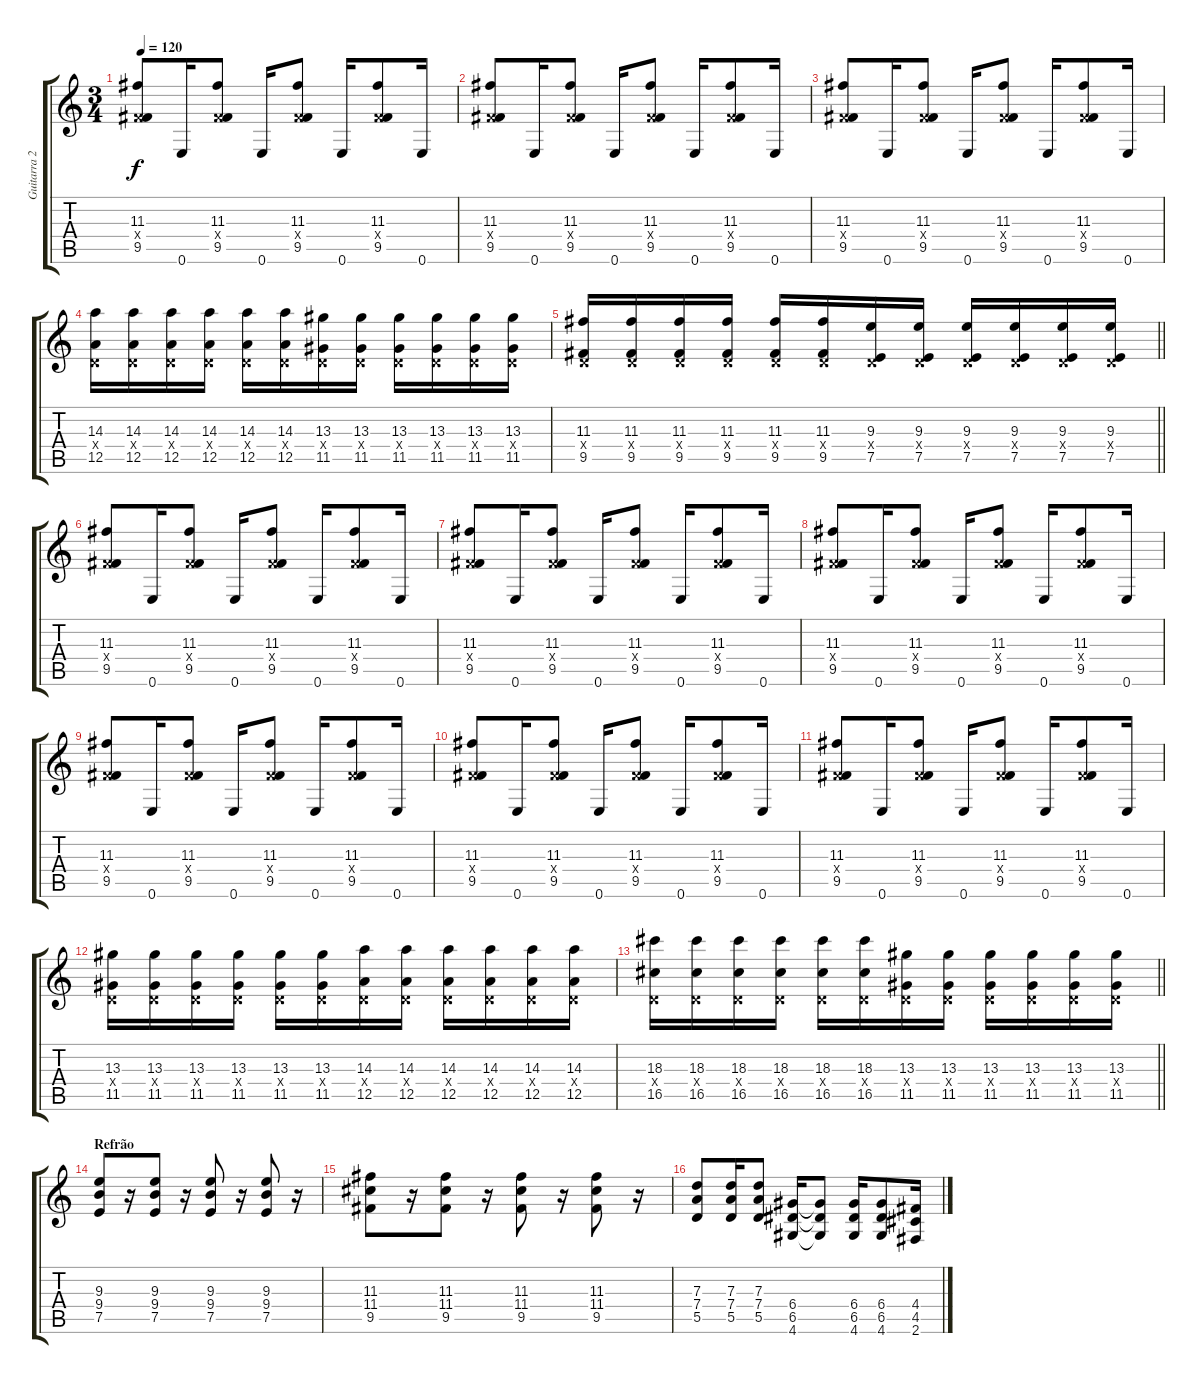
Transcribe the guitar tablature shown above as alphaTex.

\track ("Guitarra 2 - Erik" "Guitarra 2") {instrument overdrivenguitar}
\staff {score tabs}
\tuning (E4 B3 G3 D3 A2 E2) {hide}
\ts (3 4)
\tempo 120
\clef g2
\ks c
(11.3 4.4{x} 9.5).8{dy f} 0.6.16 (11.3 4.4{x} 9.5).8 0.6.16 (11.3 4.4{x} 9.5).8 0.6.16 (11.3 4.4{x} 9.5).8 0.6.16 |
(11.3 4.4{x} 9.5).8 0.6.16 (11.3 4.4{x} 9.5).8 0.6.16 (11.3 4.4{x} 9.5).8 0.6.16 (11.3 4.4{x} 9.5).8 0.6.16 |
(11.3 4.4{x} 9.5).8 0.6.16 (11.3 4.4{x} 9.5).8 0.6.16 (11.3 4.4{x} 9.5).8 0.6.16 (11.3 4.4{x} 9.5).8 0.6.16 |
(14.3 0.4{x} 12.5).16 (14.3 0.4{x} 12.5).16 (14.3 0.4{x} 12.5).16 (14.3 0.4{x} 12.5).16 (14.3 0.4{x} 12.5).16 (14.3 0.4{x} 12.5).16 (13.3 0.4{x} 11.5).16 (13.3 0.4{x} 11.5).16 (13.3 0.4{x} 11.5).16 (13.3 0.4{x} 11.5).16 (13.3 0.4{x} 11.5).16 (13.3 0.4{x} 11.5).16 |
\barLineRight lightlight
(11.3 0.4{x} 9.5).16 (11.3 0.4{x} 9.5).16 (11.3 0.4{x} 9.5).16 (11.3 0.4{x} 9.5).16 (11.3 0.4{x} 9.5).16 (11.3 0.4{x} 9.5).16 (9.3 0.4{x} 7.5).16 (9.3 0.4{x} 7.5).16 (9.3 0.4{x} 7.5).16 (9.3 0.4{x} 7.5).16 (9.3 0.4{x} 7.5).16 (9.3 0.4{x} 7.5).16 |
(11.3 4.4{x} 9.5).8 0.6.16 (11.3 4.4{x} 9.5).8 0.6.16 (11.3 4.4{x} 9.5).8 0.6.16 (11.3 4.4{x} 9.5).8 0.6.16 |
(11.3 4.4{x} 9.5).8 0.6.16 (11.3 4.4{x} 9.5).8 0.6.16 (11.3 4.4{x} 9.5).8 0.6.16 (11.3 4.4{x} 9.5).8 0.6.16 |
(11.3 4.4{x} 9.5).8 0.6.16 (11.3 4.4{x} 9.5).8 0.6.16 (11.3 4.4{x} 9.5).8 0.6.16 (11.3 4.4{x} 9.5).8 0.6.16 |
(11.3 4.4{x} 9.5).8 0.6.16 (11.3 4.4{x} 9.5).8 0.6.16 (11.3 4.4{x} 9.5).8 0.6.16 (11.3 4.4{x} 9.5).8 0.6.16 |
(11.3 4.4{x} 9.5).8 0.6.16 (11.3 4.4{x} 9.5).8 0.6.16 (11.3 4.4{x} 9.5).8 0.6.16 (11.3 4.4{x} 9.5).8 0.6.16 |
(11.3 4.4{x} 9.5).8 0.6.16 (11.3 4.4{x} 9.5).8 0.6.16 (11.3 4.4{x} 9.5).8 0.6.16 (11.3 4.4{x} 9.5).8 0.6.16 |
(13.3 0.4{x} 11.5).16 (13.3 0.4{x} 11.5).16 (13.3 0.4{x} 11.5).16 (13.3 0.4{x} 11.5).16 (13.3 0.4{x} 11.5).16 (13.3 0.4{x} 11.5).16 (14.3 0.4{x} 12.5).16 (14.3 0.4{x} 12.5).16 (14.3 0.4{x} 12.5).16 (14.3 0.4{x} 12.5).16 (14.3 0.4{x} 12.5).16 (14.3 0.4{x} 12.5).16 |
\barLineRight lightlight
(18.3 0.4{x} 16.5).16 (18.3 0.4{x} 16.5).16 (18.3 0.4{x} 16.5).16 (18.3 0.4{x} 16.5).16 (18.3 0.4{x} 16.5).16 (18.3 0.4{x} 16.5).16 (13.3 0.4{x} 11.5).16 (13.3 0.4{x} 11.5).16 (13.3 0.4{x} 11.5).16 (13.3 0.4{x} 11.5).16 (13.3 0.4{x} 11.5).16 (13.3 0.4{x} 11.5).16 |
\section ("" "Refrão")
(9.3 9.4 7.5).8 r.16 (9.3 9.4 7.5).8 r.16 (9.3 9.4 7.5).8 r.16 (9.3 9.4 7.5).8 r.16 |
(11.3 11.4 9.5).8 r.16 (11.3 11.4 9.5).8 r.16 (11.3 11.4 9.5).8 r.16 (11.3 11.4 9.5).8 r.16 |
(7.3 7.4 5.5).8 (7.3 7.4 5.5).16 (7.3 7.4 5.5).8 (6.4 6.5 4.6).16 (6.4{t} 6.5{t} 4.6{t}).8 (6.4 6.5 4.6).16 (6.4 6.5 4.6).8 (4.4 4.5 2.6).16
